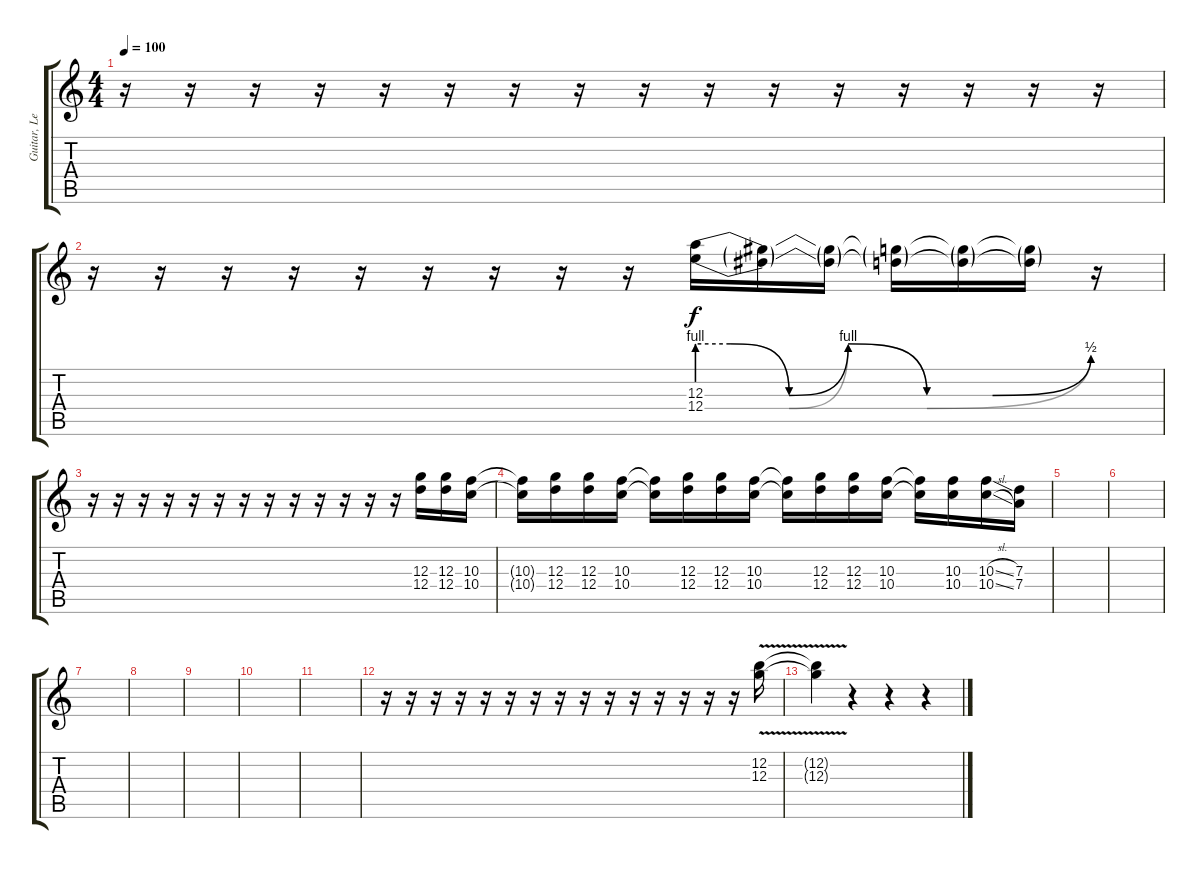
\track ("Guitar, Lead" "Guitar, Le") {instrument overdrivenguitar}
\staff {score tabs}
\tuning (E4 B3 G3 D3 A2 E2) {hide}
\ts (4 4)
\tempo 100
\clef g2
\ks c
r.16{dy f} r.16 r.16 r.16 r.16 r.16 r.16 r.16 r.16 r.16 r.16 r.16 r.16 r.16 r.16 r.16 |
r.16 r.16 r.16 r.16 r.16 r.16 r.16 r.16 r.16 (12.3{be (custom 0 4 5 4 14 0 23 4 35 0 45 0 60 2)} 12.4{be (custom 0 4 5 4 14 0 23 4 35 0 60 2)}).16 (12.3{t} 12.4{t}).16 (12.3{t} 12.4{t}).16 (12.3{t} 12.4{t}).16 (12.3{t} 12.4{t}).16 (12.3{t} 12.4{t}).16 r.16 |
r.16 r.16 r.16 r.16 r.16 r.16 r.16 r.16 r.16 r.16 r.16 r.16 r.16 (12.3 12.4).16 (12.3 12.4).16 (10.3 10.4).16 |
(10.3{t} 10.4{t}).16 (12.3 12.4).16 (12.3 12.4).16 (10.3 10.4).16 (10.3{t} 10.4{t}).16 (12.3 12.4).16 (12.3 12.4).16 (10.3 10.4).16 (10.3{t} 10.4{t}).16 (12.3 12.4).16 (12.3 12.4).16 (10.3 10.4).16 (10.3{t} 10.4{t}).16 (10.3 10.4).16 (10.3{sl} 10.4{sl}).16 (7.3 7.4).16 |
|
|
|
|
|
|
|
r.16 r.16 r.16 r.16 r.16 r.16 r.16 r.16 r.16 r.16 r.16 r.16 r.16 r.16 r.16 (12.2 12.3{v}).16 |
(12.2{t} 12.3{t}).4 r.4 r.4 r.4
